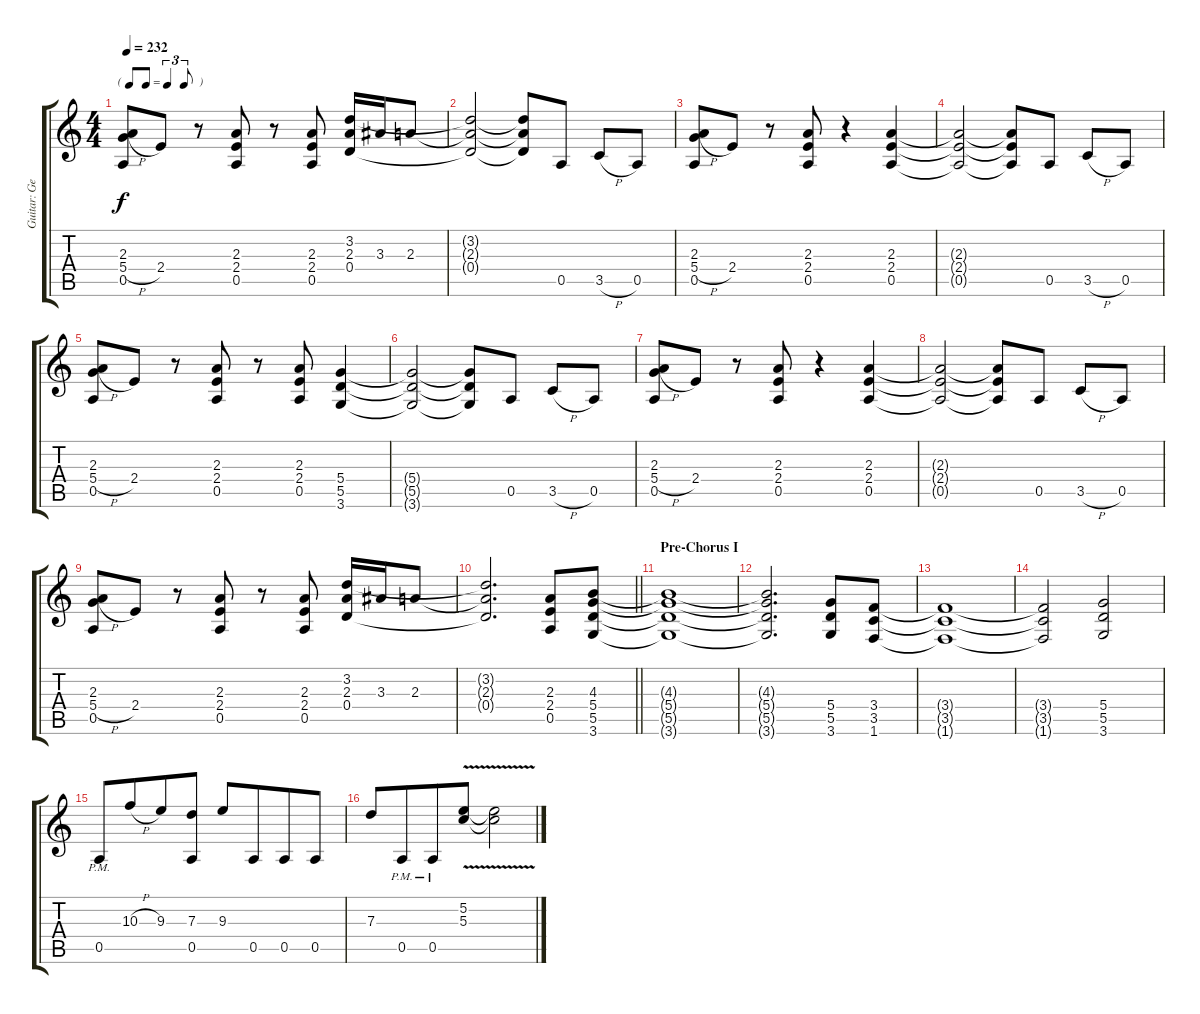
\track ("Guitar: George" "Guitar: Ge") {instrument distortionguitar}
\staff {score tabs}
\tuning (E4 B3 G3 D3 A2 E2) {hide}
\ts (4 4)
\tf triplet8th
\tempo 232
\clef g2
\ks c
(2.3 5.4{h} 0.5).8{dy f} 2.4.8 r.8 (2.3 2.4 0.5).8 r.8 (2.3 2.4 0.5).8 (3.2 2.3 0.4).16 3.3.16 2.3.8 |
(3.2{t} 2.3{t} 0.4{t}).2 (3.2{t} 2.3{t} 0.4{t}).8 0.5.8 3.5{h}.8 0.5.8 |
(2.3 5.4{h} 0.5).8 2.4.8 r.8 (2.3 2.4 0.5).8 r.4 (2.3 2.4 0.5).4 |
(2.3{t} 2.4{t} 0.5{t}).2 (2.3{t} 2.4{t} 0.5{t}).8 0.5.8 3.5{h}.8 0.5.8 |
(2.3 5.4{h} 0.5).8 2.4.8 r.8 (2.3 2.4 0.5).8 r.8 (2.3 2.4 0.5).8 (5.4 5.5 3.6).4 |
(5.4{t} 5.5{t} 3.6{t}).2 (5.4{t} 5.5{t} 3.6{t}).8 0.5.8 3.5{h}.8 0.5.8 |
(2.3 5.4{h} 0.5).8 2.4.8 r.8 (2.3 2.4 0.5).8 r.4 (2.3 2.4 0.5).4 |
(2.3{t} 2.4{t} 0.5{t}).2 (2.3{t} 2.4{t} 0.5{t}).8 0.5.8 3.5{h}.8 0.5.8 |
(2.3 5.4{h} 0.5).8 2.4.8 r.8 (2.3 2.4 0.5).8 r.8 (2.3 2.4 0.5).8 (3.2 2.3 0.4).16 3.3.16 2.3.8 |
\barLineRight lightlight
(3.2{t} 2.3{t} 0.4{t}).2{d} (2.3 2.4 0.5).8 (4.3 5.4 5.5 3.6).8 |
\section ("" "Pre-Chorus I")
(4.3{t} 5.4{t} 5.5{t} 3.6{t}).1 |
(4.3{t} 5.4{t} 5.5{t} 3.6{t}).2{d} (5.4 5.5 3.6).8 (3.4 3.5 1.6).8 |
(3.4{t} 3.5{t} 1.6{t}).1 |
(3.4{t} 3.5{t} 1.6{t}).2 (5.4 5.5 3.6).2 |
0.5{pm}.8 10.3{h}.8{beam merge} 9.3.8 (7.3 0.5).8 9.3.8 0.5.8{beam merge} 0.5.8 0.5.8 |
7.3.8 0.5{pm}.8{beam merge} 0.5{pm}.8 (5.2{v} 5.3).8 (5.2{t} 5.3{t}).2
